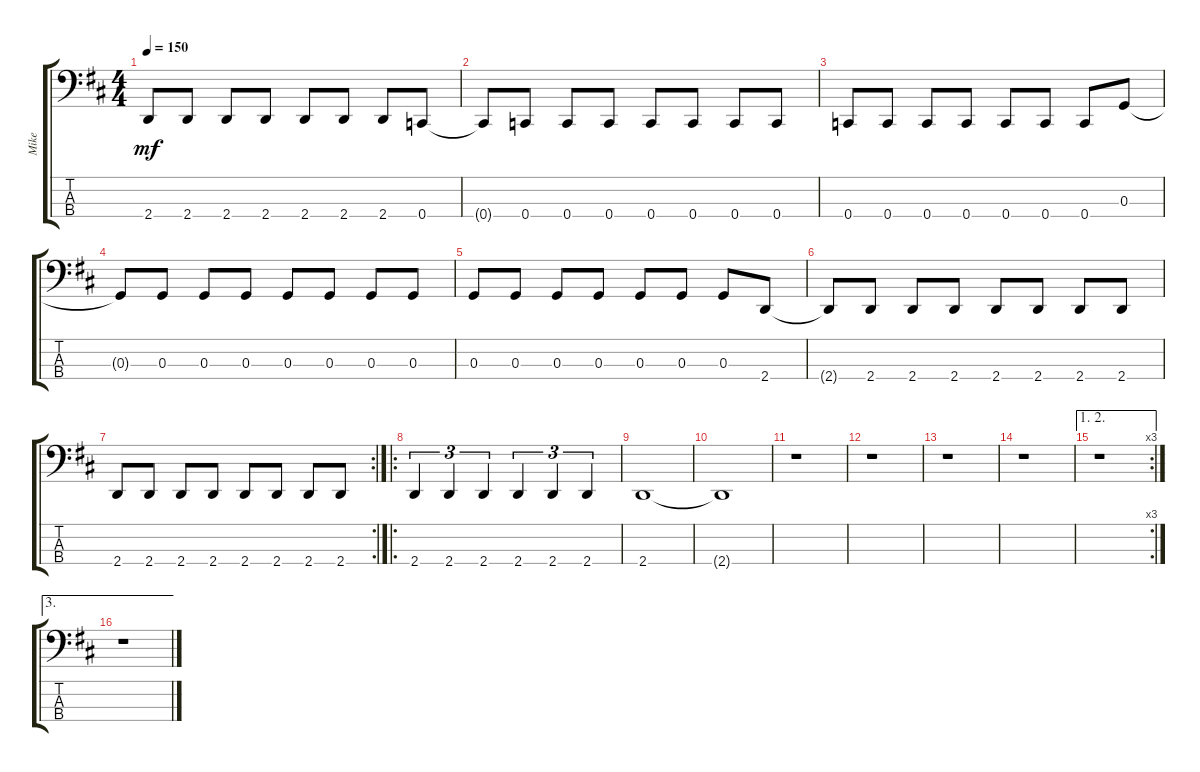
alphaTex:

\track ("Mike" "Mike") {instrument electricbasspick}
\staff {score tabs}
\tuning (F2 C2 G1 C1) {hide}
\ts (4 4)
\tempo 150
\clef f4
\ks d
2.4.8{dy mf} 2.4.8 2.4.8 2.4.8 2.4.8 2.4.8 2.4.8 0.4.8 |
0.4{t}.8 0.4.8 0.4.8 0.4.8 0.4.8 0.4.8 0.4.8 0.4.8 |
0.4.8 0.4.8 0.4.8 0.4.8 0.4.8 0.4.8 0.4.8 0.3.8 |
0.3{t}.8 0.3.8 0.3.8 0.3.8 0.3.8 0.3.8 0.3.8 0.3.8 |
0.3.8 0.3.8 0.3.8 0.3.8 0.3.8 0.3.8 0.3.8 2.4.8 |
2.4{t}.8 2.4.8 2.4.8 2.4.8 2.4.8 2.4.8 2.4.8 2.4.8 |
\rc 2
2.4.8 2.4.8 2.4.8 2.4.8 2.4.8 2.4.8 2.4.8 2.4.8 |
\ro
2.4.4{tu (3 2)} 2.4.4{tu (3 2)} 2.4.4{tu (3 2)} 2.4.4{tu (3 2)} 2.4.4{tu (3 2)} 2.4.4{tu (3 2)} |
2.4.1 |
2.4{t}.1 |
r.1 |
r.1 |
r.1 |
r.1 |
\ae (1 2)
\rc 3
r.1 |
\ae 3
r.1
